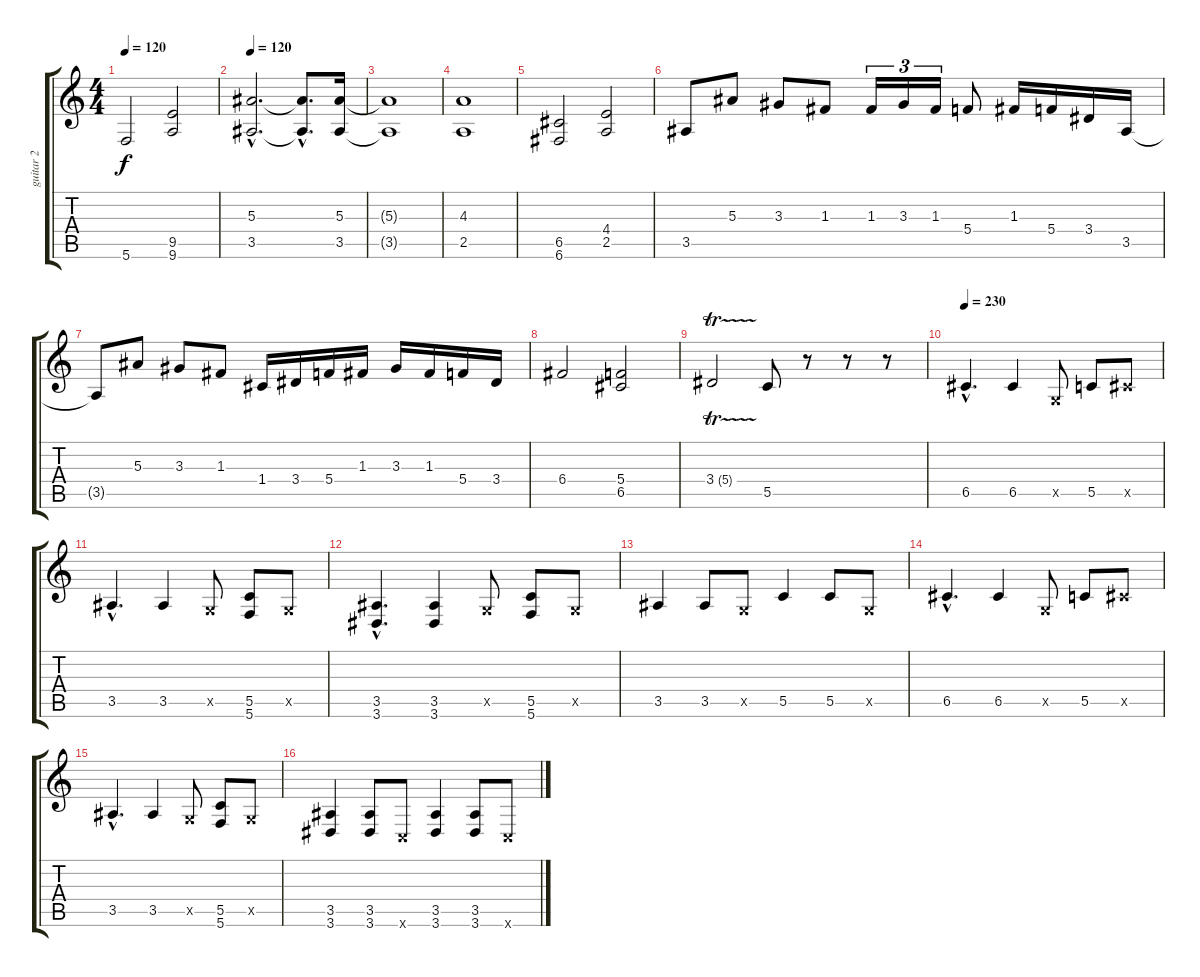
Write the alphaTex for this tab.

\track ("guitar 2" "guitar 2") {instrument overdrivenguitar}
\staff {score tabs}
\tuning (D4 A3 F3 C3 G2 C2) {hide}
\ts (4 4)
\tempo 120
\clef g2
\ks c
5.6.2{dy f} (9.5 9.6).2 |
\tempo 120
(5.3{hac} 3.5{hac}).2{d} (5.3{hac t} 3.5{hac t}).8{d} (5.3 3.5).16 |
(5.3{t} 3.5{t}).1 |
(4.3 2.5).1 |
(6.5 6.6).2 (4.4 2.5).2 |
3.5.8 5.3.8 3.3.8 1.3.8 1.3.16{tu (3 2)} 3.3.16{tu (3 2)} 1.3.16{tu (3 2)} 5.4.8 1.3.16 5.4.16 3.4.16 3.5.16 |
3.5{t}.8 5.3.8 3.3.8 1.3.8 1.4.16 3.4.16 5.4.16 1.3.16 3.3.16 1.3.16 5.4.16 3.4.16 |
6.4.2 (5.4 6.5).2 |
3.4{tr (5 32)}.2 5.5.8 r.8 r.8 r.8 |
\tempo 230
6.5{hac}.4{d} 6.5.4 0.5{x}.8 5.5.8 6.5{x}.8 |
3.5{hac}.4{d} 3.5.4 0.5{x}.8 (5.5 5.6).8 0.5{x}.8 |
(3.5{hac} 3.6{hac}).4{d} (3.5 3.6).4 0.5{x}.8 (5.5 5.6).8 0.5{x}.8 |
3.5.4 3.5.8 0.5{x}.8 5.5.4 5.5.8 0.5{x}.8 |
6.5{hac}.4{d} 6.5.4 0.5{x}.8 5.5.8 6.5{x}.8 |
3.5{hac}.4{d} 3.5.4 0.5{x}.8 (5.5 5.6).8 0.5{x}.8 |
(3.5 3.6).4 (3.5 3.6).8 0.6{x}.8 (3.5 3.6).4 (3.5 3.6).8 0.6{x}.8
